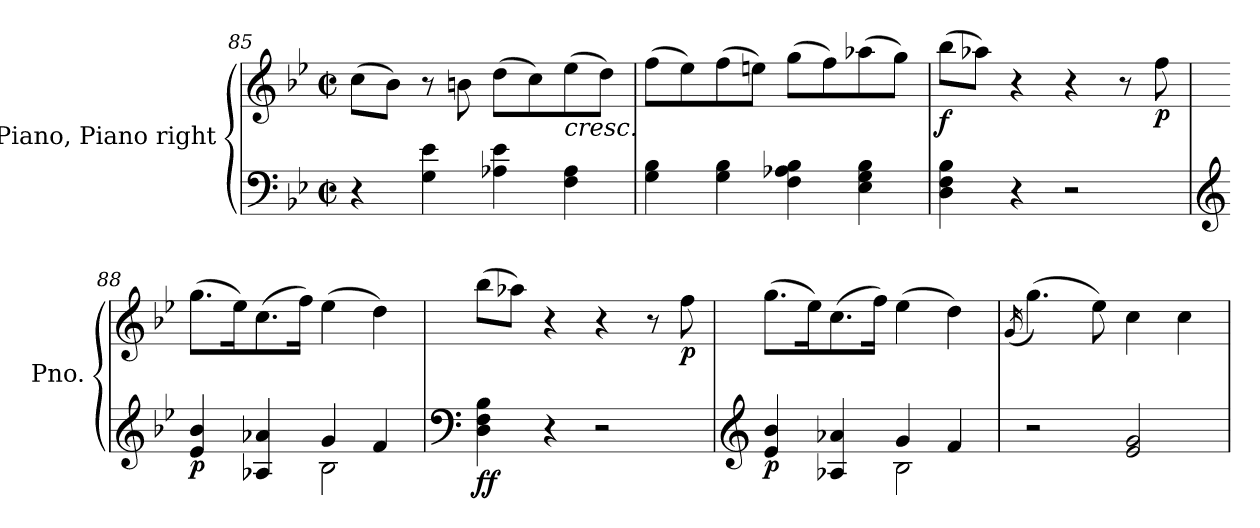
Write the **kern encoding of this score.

**kern	**kern	**dynam
*part1	*part1	*part1
*staff2	*staff1	*staff1/2
*I"Piano, Piano right	*	*
*I'Pno.	*	*
*clefF4	*clefG2	*
*k[b-e-]	*k[b-e-]	*
*M2/2	*M2/2	*
*met(c|)	*met(c|)	*
=85	=85	=85
4r	(>8cc\L	.
.	8b-\J)	.
4G\ 4e-\	8r	.
.	8bn\	.
4A-X\ 4e-\	(>8dd\L	.
.	8cc\)	.
!	!LO:TX:b:i:t=cresc.	!
4F\ 4A-\	(>8ee-\	.
.	8dd\J)	.
=86	=86	=86
4G\ 4B-\	(>8ff\L	.
.	8ee-\)	.
4G\ 4B-\	(>8ff\	.
.	8een\J)	.
4F\ 4A-X\ 4B-\	(>8gg\L	.
.	8ff\)	.
4E-\ 4G\ 4B-\	(>8aa-X\	.
.	8gg\J)	.
!!LO:LB:g=z
=87	=87	=87
!	!	!LO:DY:b
4D\ 4F\ 4B-\	(>8bb-\L	f
.	8aa-X\J)	.
4r	4r	.
2r	4r	.
.	8r	.
!	!	!LO:DY:b
.	8ff\	p
=88	=88	=88
*clefG2	*	*
*^	*	*
!	!	!	!LO:DY:b=2
4e-/ 4b-/	2ryy	(>8.gg\L	p
.	.	16ee-\K)	.
4A-X/ 4a-X/	.	(>8.cc\	.
.	.	16ff\Jk)	.
4g/	2B-\	(>4ee-\	.
4f/	.	4dd\)	.
*v	*v	*	*
=89	=89	=89
*clefF4	*	*
!	!	!LO:DY:b=2
!	!	!LO:DY:n=1:b
4D\ 4F\ 4B-\	(>8bb-\L	f f
.	8aa-X\J)	.
4r	4r	.
2r	4r	.
.	8r	.
!	!	!LO:DY:n=2:b
.	8ff\	p
=90	=90	=90
*clefG2	*	*
*^	*	*
!	!	!	!LO:DY:b=2
4e-/ 4b-/	2ryy	(>8.gg\L	p
.	.	16ee-\K)	.
4A-X/ 4a-X/	.	(>8.cc\	.
.	.	16ff\Jk)	.
4g/	2B-\	(>4ee-\	.
4f/	.	4dd\)	.
*v	*v	*	*
=91	=91	=91
.	(>16qg/	.
2r	(>4.gg\)	.
.	8ee-\)	.
2e-/ 2g/	4cc\	.
.	4cc\	.
=	=	=
*-	*-	*-
